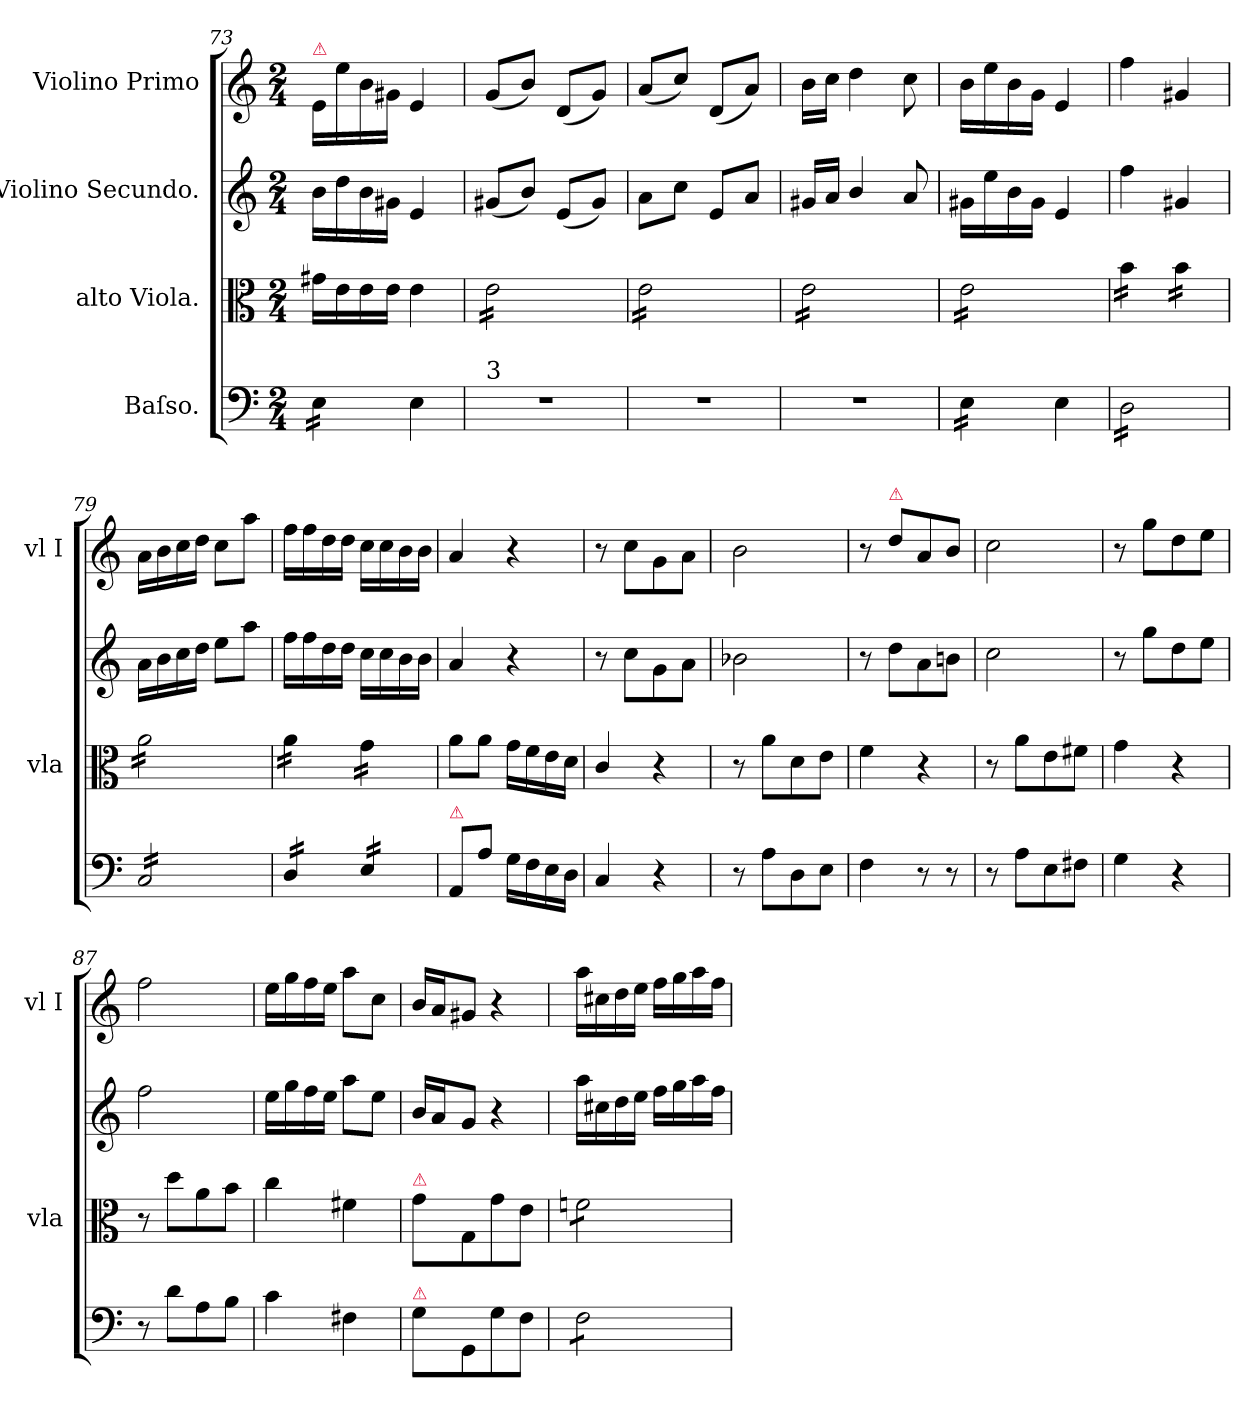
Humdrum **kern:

**kern	**kern	**kern	**kern
*part4	*part3	*part2	*part1
*staff4	*staff3	*staff2	*staff1
*I"Baſso.	*I"alto Viola.	*I"Violino Secundo.	*I"Violino Primo
*	*I'vla	*	*I'vl I
*clefF4	*clefC3	*clefG2	*clefG2
*k[]	*k[]	*k[]	*k[]
*M2/4	*M2/4	*M2/4	*M2/4
=73	=73	=73	=73
!	!	!	!LO:TX:a:color=crimson:t=⚠
*tremolo	*	*	*
16E\LL	16g#X\LL	16b\LL	16e/LL
16E\	16e\	16dd\	16ee\
16E\	16e\	16b\	16b\
16E\JJ	16e\JJ	16g#X\JJ	16g#X\JJ
*Xtremolo	*	*	*
4E\	4e\	4e/	4e/
=74	=74	=74	=74
!LO:TX:a:t=3	!	!	!
*	*tremolo	*	*
2r	16e\LL	(8g#X/L	(8g/L
.	16e\	.	.
.	16e\	8b/J)	8b/J)
.	16e\	.	.
.	16e\	(8e/L	(8d/L
.	16e\	.	.
.	16e\	8g#/J)	8g/J)
.	16e\JJ	.	.
=75	=75	=75	=75
2r	16e\LL	8a\L	(8a/L
.	16e\	.	.
.	16e\	8cc\J	8cc/J)
.	16e\	.	.
.	16e\	8e/L	(8d/L
.	16e\	.	.
.	16e\	8a/J	8a/J)
.	16e\JJ	.	.
=76	=76	=76	=76
2r	16e\LL	16g#X/LL	16b\LL
.	16e\	16a/JJ	16cc\JJ
.	16e\	4b/	4dd\
.	16e\	.	.
.	16e\	.	.
.	16e\	.	.
.	16e\	8a/	8cc\
.	16e\JJ	.	.
=77	=77	=77	=77
*tremolo	*	*	*
16E\LL	16e\LL	16g#X\LL	16b\LL
16E\	16e\	16ee\	16ee\
16E\	16e\	16b\	16b\
16E\JJ	16e\	16g#\JJ	16g\JJ
*Xtremolo	*	*	*
4E\	16e\	4e/	4e/
.	16e\	.	.
.	16e\	.	.
.	16e\JJ	.	.
=78	=78	=78	=78
*tremolo	*	*	*
16D\LL	16b\LL	4ff\	4ff\
16D\	16b\	.	.
16D\	16b\	.	.
16D\	16b\JJ	.	.
16D\	16b\LL	4g#X/	4g#X/
16D\	16b\	.	.
16D\	16b\	.	.
16D\JJ	16b\JJ	.	.
=79	=79	=79	=79
16C/LL	16a\LL	16a\LL	16a\LL
16C/	16a\	16b\	16b\
16C/	16a\	16cc\	16cc\
16C/	16a\	16dd\JJ	16dd\JJ
16C/	16a\	8ee\L	8cc\L
16C/	16a\	.	.
16C/	16a\	8aa\J	8aa\J
16C/JJ	16a\JJ	.	.
=80	=80	=80	=80
16D/LL	16a\LL	16ff\LL	16ff\LL
16D/	16a\	16ff\	16ff\
16D/	16a\	16dd\	16dd\
16D/JJ	16a\JJ	16dd\JJ	16dd\JJ
16E/LL	16g\LL	16cc\LL	16cc\LL
16E/	16g\	16cc\	16cc\
16E/	16g\	16b\	16b\
16E/JJ	16g\JJ	16b\JJ	16b\JJ
*	*Xtremolo	*	*
*Xtremolo	*	*	*
=81	=81	=81	=81
!LO:TX:a:color=crimson:t=⚠	!	!	!
8AA/L	8a\L	4a/	4a/
8A\J	8a\J	.	.
16G\LL	16g\LL	4r	4r
16F\	16f\	.	.
16E\	16e\	.	.
16D\JJ	16d\JJ	.	.
=82	=82	=82	=82
4C/	4c/	8r	8r
.	.	8cc\L	8cc\L
4r	4r	8g\	8g\
.	.	8a\J	8a\J
=83	=83	=83	=83
8r	8r	2b-X\	2b\
8A\L	8a\L	.	.
8D\	8d\	.	.
8E\J	8e\J	.	.
=84	=84	=84	=84
4F\	4f\	8r	8r
!	!	!	!LO:TX:a:color=crimson:t=⚠
.	.	8dd\L	8dd\L
8r	4r	8a\	8a/
8r	.	8bn\J	8b/J
=85	=85	=85	=85
8r	8r	2cc\	2cc\
8A\L	8a\L	.	.
8E\	8e\	.	.
8F#X\J	8f#X\J	.	.
=86	=86	=86	=86
4G\	4g\	8r	8r
.	.	8gg\L	8gg\L
4r	4r	8dd\	8dd\
.	.	8ee\J	8ee\J
=87	=87	=87	=87
8r	8r	2ff\	2ff\
8d\L	8dd\L	.	.
8A\	8a\	.	.
8B\J	8b\J	.	.
=88	=88	=88	=88
4c\	4cc\	16ee\LL	16ee\LL
.	.	16gg\	16gg\
.	.	16ff\	16ff\
.	.	16ee\JJ	16ee\JJ
4F#X\	4f#X\	8aa\L	8aa\L
.	.	8ee\J	8cc\J
=89	=89	=89	=89
!	!LO:TX:a:color=crimson:t=⚠	!	!
!LO:TX:a:color=crimson:t=⚠	!	!	!
8G\L	8g\L	16b/LL	16b/LL
.	.	16a/J	16a/J
8GG/	8G/	8g/J	8g#X/J
8G\	8g\	4r	4r
8F\J	8e\J	.	.
=90	=90	=90	=90
*tremolo	*	*	*
*	*tremolo	*	*
8F\L	8fn\L	16aa\LL	16aa\LL
.	.	16cc#X\	16cc#X\
8F\	8fn\	16dd\	16dd\
.	.	16ee\JJ	16ee\JJ
8F\	8fn\	16ff\LL	16ff\LL
.	.	16gg\	16gg\
8F\J	8fn\J	16aa\	16aa\
*	*Xtremolo	*	*
*Xtremolo	*	*	*
.	.	16ff\JJ	16ff\JJ
=	=	=	=
*-	*-	*-	*-
